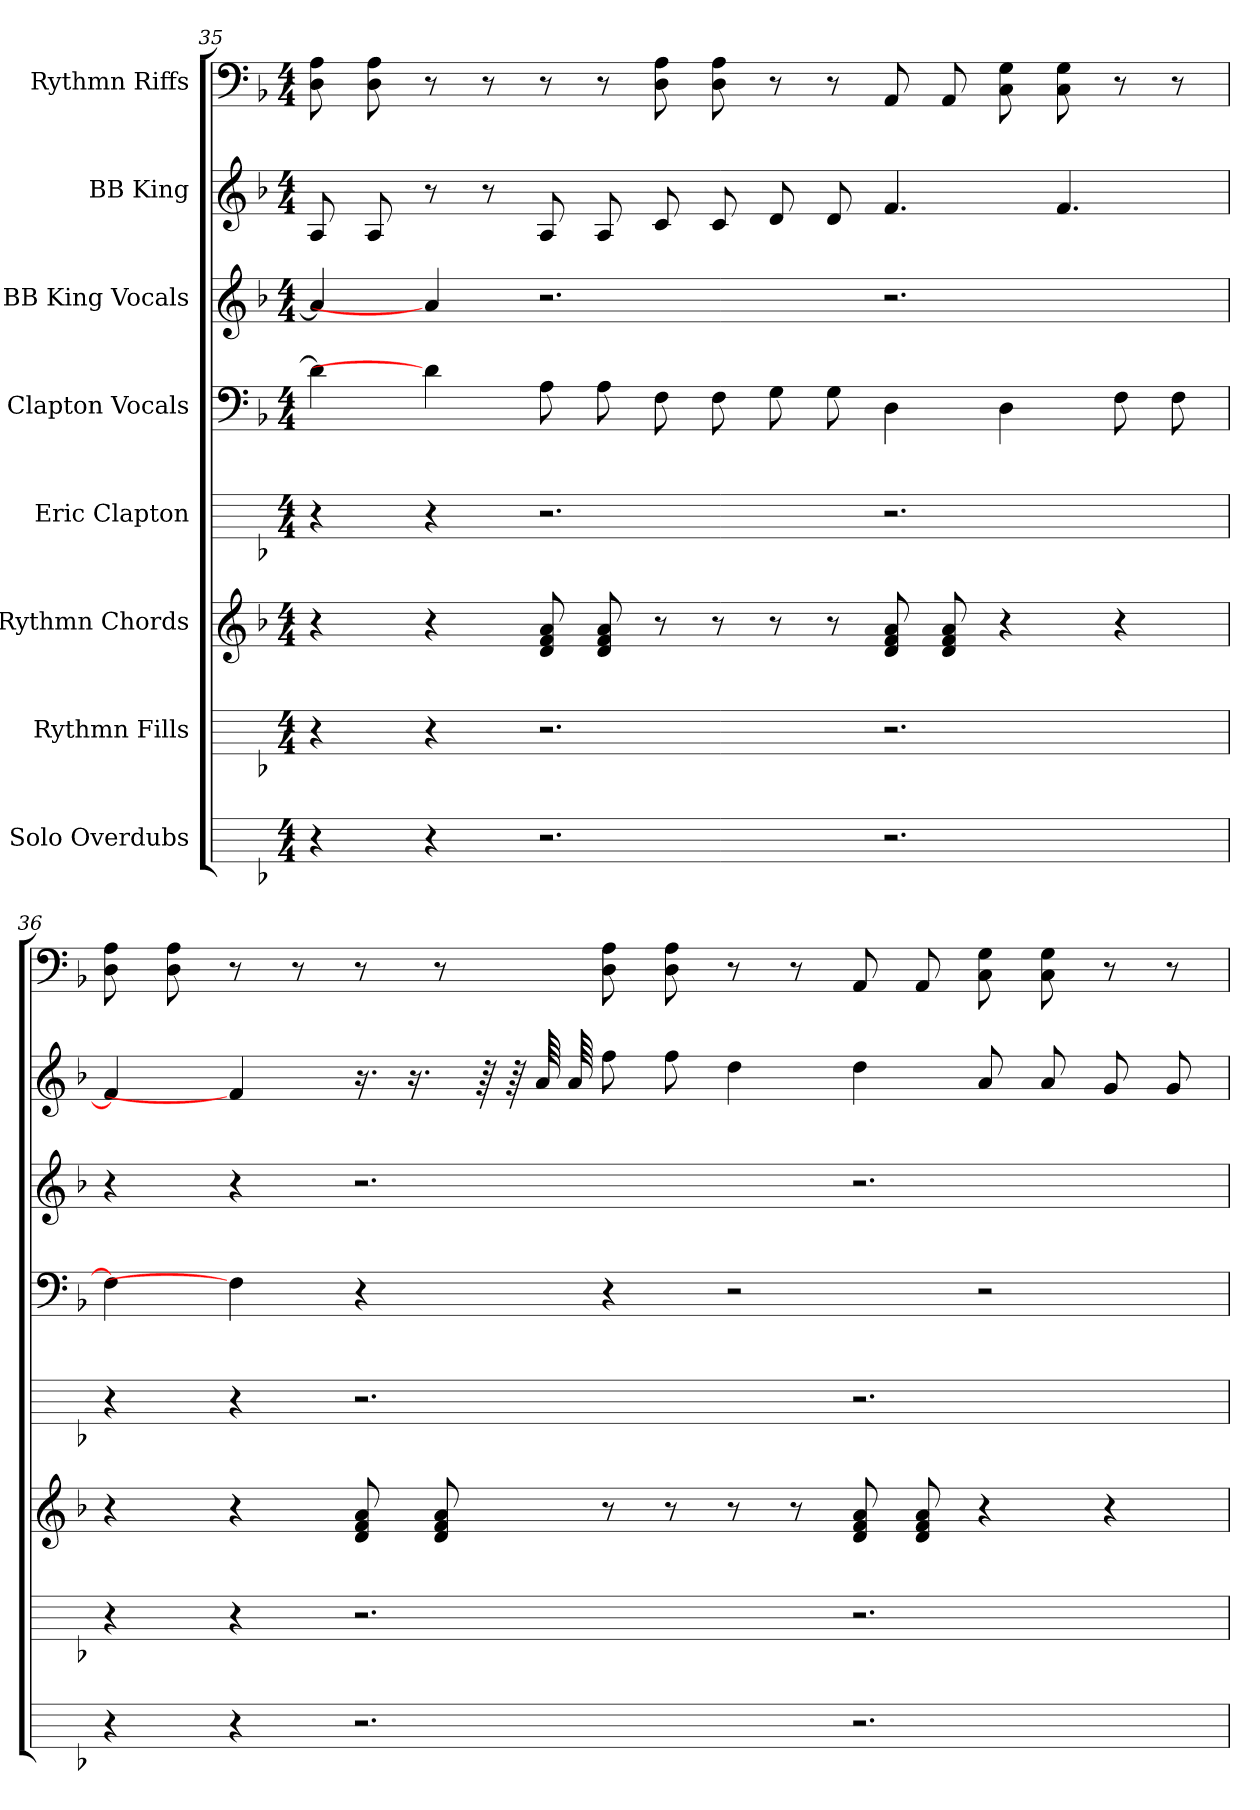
**kern	**kern	**kern	**kern	**kern	**kern	**kern	**kern
*part8	*part7	*part6	*part5	*part4	*part3	*part2	*part1
*staff8	*staff7	*staff6	*staff5	*staff4	*staff3	*staff2	*staff1
*I"Solo Overdubs	*I"Rythmn Fills	*I"Rythmn Chords	*I"Eric Clapton	*I"Clapton Vocals	*I"BB King Vocals	*I"BB King	*I"Rythmn Riffs
*	*	*	*	*	*	*	*
*k[b-]	*k[b-]	*k[b-]	*k[b-]	*k[b-]	*k[b-]	*k[b-]	*k[b-]
*M4/4	*M4/4	*M4/4	*M4/4	*M4/4	*M4/4	*M4/4	*M4/4
=35	=35	=35	=35	=35	=35	=35	=35
4r	4r	4r	4r	4d]	4a]	8A	8A 8D
.	.	.	.	.	.	8A	8A 8D
4r	4r	4r	4r	4d]	4a]	8r	8r
.	.	.	.	.	.	8r	8r
2.r	2.r	8a 8f 8d	2.r	8A	2.r	8A	8r
.	.	8a 8f 8d	.	8A	.	8A	8r
.	.	8r	.	8F	.	8c	8A 8D
.	.	8r	.	8F	.	8c	8A 8D
.	.	8r	.	8G	.	8d	8r
.	.	8r	.	8G	.	8d	8r
2.r	2.r	8a 8f 8d	2.r	4D	2.r	4.f	8AA
.	.	8a 8f 8d	.	.	.	.	8AA
.	.	4r	.	4D	.	.	8G 8C
.	.	.	.	.	.	4.f	8G 8C
.	.	4r	.	8F	.	.	8r
.	.	.	.	8F	.	.	8r
=36	=36	=36	=36	=36	=36	=36	=36
4r	4r	4r	4r	4F]	4r	4f]	8A 8D
.	.	.	.	.	.	.	8A 8D
4r	4r	4r	4r	4F]	4r	4f]	8r
.	.	.	.	.	.	.	8r
2.r	2.r	8a 8f 8d	2.r	4r	2.r	16.r	8r
.	.	.	.	.	.	16.r	.
.	.	8a 8f 8d	.	.	.	.	8r
.	.	.	.	.	.	64r	.
.	.	.	.	.	.	64r	.
.	.	.	.	.	.	64a	.
.	.	.	.	.	.	64a	.
.	.	8r	.	4r	.	8ff	8A 8D
.	.	8r	.	.	.	8ff	8A 8D
.	.	8r	.	2r	.	4dd	8r
.	.	8r	.	.	.	.	8r
2.r	2.r	8a 8f 8d	2.r	.	2.r	4dd	8AA
.	.	8a 8f 8d	.	.	.	.	8AA
.	.	4r	.	2r	.	8a	8G 8C
.	.	.	.	.	.	8a	8G 8C
.	.	4r	.	.	.	8g	8r
.	.	.	.	.	.	8g	8r
=	=	=	=	=	=	=	=
*-	*-	*-	*-	*-	*-	*-	*-
